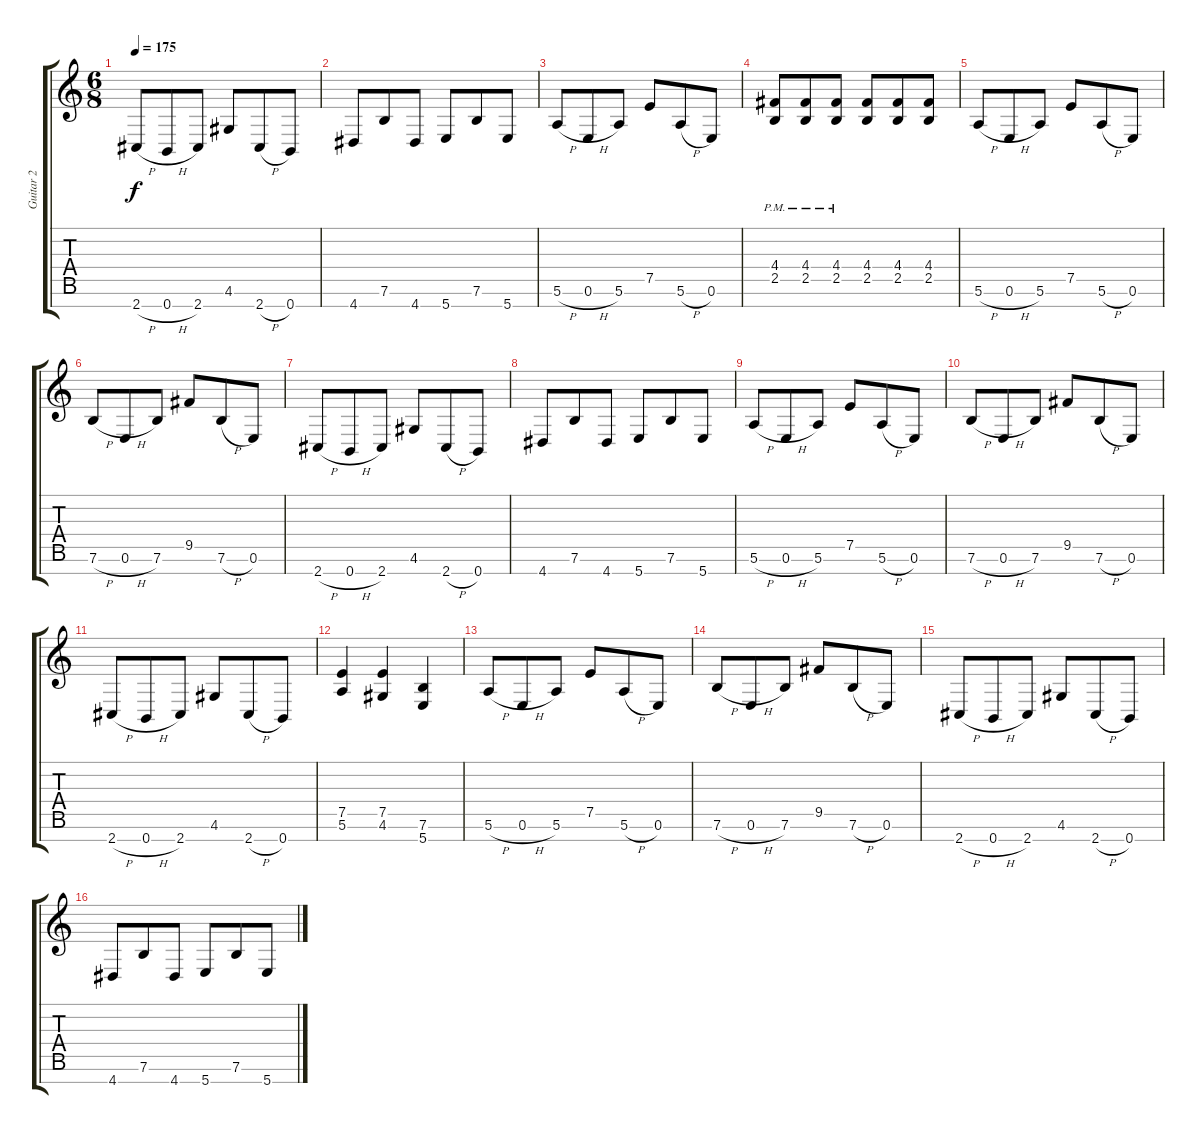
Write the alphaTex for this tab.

\track ("Guitar 2" "Guitar 2") {instrument distortionguitar}
\staff {score tabs}
\tuning (E4 B3 G3 D3 A2 E2 B1) {hide}
\ts (6 8)
\tempo 175
\clef g2
\ks c
2.7{h}.8{dy f} 0.7{h}.8 2.7.8 4.6.8 2.7{h}.8 0.7.8 |
4.7.8 7.6.8 4.7.8 5.7.8 7.6.8 5.7.8 |
5.6{h}.8 0.6{h}.8 5.6.8 7.5.8 5.6{h}.8 0.6.8 |
(4.4{pm} 2.5).8 (4.4{pm} 2.5).8 (4.4{pm} 2.5).8 (4.4 2.5).8 (4.4 2.5).8 (4.4 2.5).8 |
5.6{h}.8 0.6{h}.8 5.6.8 7.5.8 5.6{h}.8 0.6.8 |
7.6{h}.8 0.6{h}.8 7.6.8 9.5.8 7.6{h}.8 0.6.8 |
2.7{h}.8 0.7{h}.8 2.7.8 4.6.8 2.7{h}.8 0.7.8 |
4.7.8 7.6.8 4.7.8 5.7.8 7.6.8 5.7.8 |
5.6{h}.8 0.6{h}.8 5.6.8 7.5.8 5.6{h}.8 0.6.8 |
7.6{h}.8 0.6{h}.8 7.6.8 9.5.8 7.6{h}.8 0.6.8 |
2.7{h}.8 0.7{h}.8 2.7.8 4.6.8 2.7{h}.8 0.7.8 |
(7.5 5.6).4 (7.5 4.6).4 (7.6 5.7).4 |
5.6{h}.8 0.6{h}.8 5.6.8 7.5.8 5.6{h}.8 0.6.8 |
7.6{h}.8 0.6{h}.8 7.6.8 9.5.8 7.6{h}.8 0.6.8 |
2.7{h}.8 0.7{h}.8 2.7.8 4.6.8 2.7{h}.8 0.7.8 |
4.7.8 7.6.8 4.7.8 5.7.8 7.6.8 5.7.8
